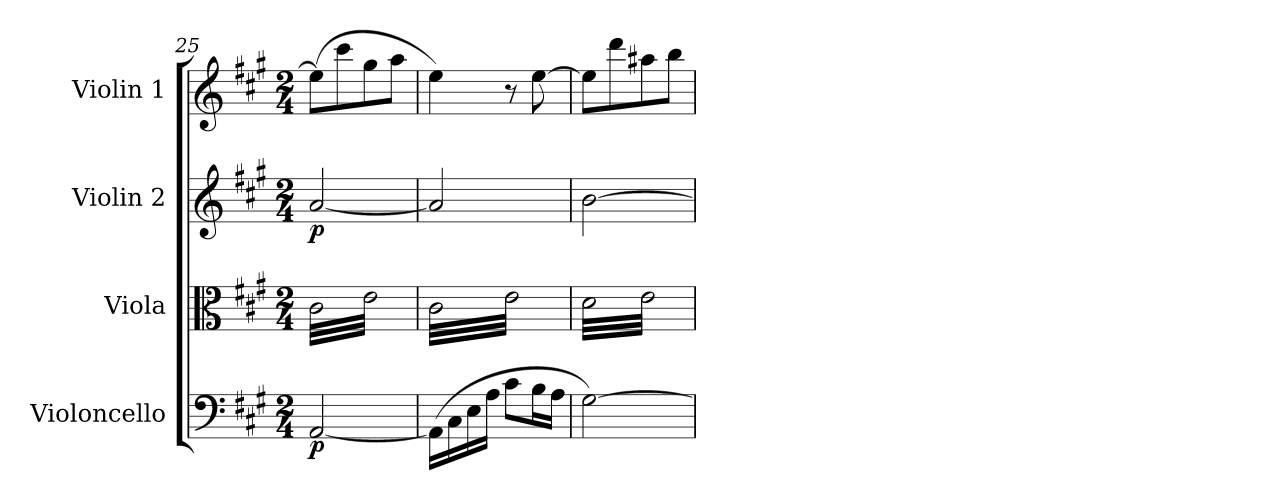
**kern	**dynam	**kern	**kern	**dynam	**kern
*part4	*part4	*part3	*part2	*part2	*part1
*staff4	*staff4	*staff3	*staff2	*staff2	*staff1
*I"Violoncello	*	*I"Viola	*I"Violin 2	*	*I"Violin 1
*I'Vc	*	*I'Vla	*I'Vln	*	*I'Vln
*clefF4	*	*clefC3	*clefG2	*	*clefG2
*k[f#c#g#]	*	*k[f#c#g#]	*k[f#c#g#]	*	*k[f#c#g#]
*M2/4	*	*M2/4	*M2/4	*	*M2/4
=25	=25	=25	=25	=25	=25
!	!LO:DY:b	!	!	!LO:DY:b	!
*	*	*tremolo	*	*	*
[2AA/	p	(32c#\LLL	[2a/	p	(8ee\L]
.	.	32e\)	.	.	.
.	.	32c#\	.	.	.
.	.	32e\)	.	.	.
.	.	32c#\	.	.	8ccc#\
.	.	32e\)	.	.	.
.	.	32c#\	.	.	.
.	.	32e\)	.	.	.
.	.	32c#\	.	.	8gg#\
.	.	32e\)	.	.	.
.	.	32c#\	.	.	.
.	.	32e\)	.	.	.
.	.	32c#\	.	.	8aa\J
.	.	32e\)	.	.	.
.	.	32c#\	.	.	.
.	.	32e\)JJJ	.	.	.
=26	=26	=26	=26	=26	=26
(16AA\LL]	.	(32c#\LLL	2a/]	.	4ee\)
.	.	32e\)	.	.	.
16C#\	.	32c#\	.	.	.
.	.	32e\)	.	.	.
16E\	.	32c#\	.	.	.
.	.	32e\)	.	.	.
16A\JJ	.	32c#\	.	.	.
.	.	32e\)	.	.	.
8c#\L	.	32c#\	.	.	8r
.	.	32e\)	.	.	.
.	.	32c#\	.	.	.
.	.	32e\)	.	.	.
16B\L	.	32c#\	.	.	[8ee\
.	.	32e\)	.	.	.
16A\JJ	.	32c#\	.	.	.
.	.	32e\)JJJ	.	.	.
=27	=27	=27	=27	=27	=27
[2G#\)	.	(32d\LLL	[2b\	.	8ee\L]
.	.	32e\)	.	.	.
.	.	32d\	.	.	.
.	.	32e\)	.	.	.
.	.	32d\	.	.	8ddd\
.	.	32e\)	.	.	.
.	.	32d\	.	.	.
.	.	32e\)	.	.	.
.	.	32d\	.	.	8aa#X\
.	.	32e\)	.	.	.
.	.	32d\	.	.	.
.	.	32e\)	.	.	.
.	.	32d\	.	.	8bb\J
.	.	32e\)	.	.	.
.	.	32d\	.	.	.
.	.	32e\)JJJ	.	.	.
*	*	*Xtremolo	*	*	*
.	.	.	.	.	.
.	.	.	.	.	.
.	.	.	.	.	.
.	.	.	.	.	.
.	.	.	.	.	.
.	.	.	.	.	.
.	.	.	.	.	.
.	.	.	.	.	.
=	=	=	=	=	=
*-	*-	*-	*-	*-	*-
